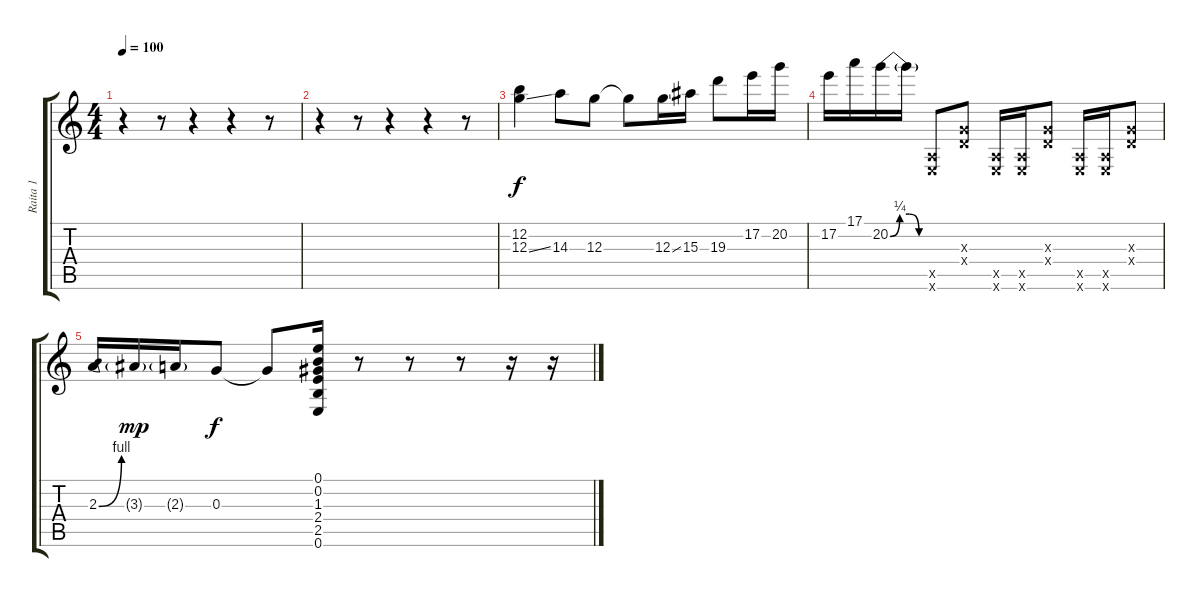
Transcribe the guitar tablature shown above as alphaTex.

\track ("Raita 1" "Raita 1") {instrument distortionguitar}
\staff {score tabs}
\tuning (E4 B3 G3 D3 A2 E2) {hide}
\ts (4 4)
\tempo 100
\clef g2
\ks c
r.4{dy f instrument distortionguitar} r.8 r.4 r.4 r.8 |
r.4 r.8 r.4 r.4 r.8 |
(12.2 12.3{ss}).4 14.3.8 12.3.8 12.3{t}.8 12.3{ss}.16 15.3.16 19.3.8 17.2.16 20.2.16 |
17.2.16 17.1.16 20.2{be (custom 0 0 15 1 30 1 45 0 60 0)}.16 20.2{t}.16 (0.5{x} 0.6{x}).8 (0.3{x} 0.4{x}).8 (0.5{x} 0.6{x}).16 (0.5{x} 0.6{x}).16 (0.3{x} 0.4{x}).8 (0.5{x} 0.6{x}).16 (0.5{x} 0.6{x}).16 (0.3{x} 0.4{x}).8 |
2.3{be (bend 0 0 60 4)}.16 3.3{g}.16{dy mp} 2.3{g}.16 0.3.8{dy f} 0.3{t}.8 (0.1 0.2 1.3 2.4 2.5 0.6).16 r.8 r.8 r.8 r.16 r.16
